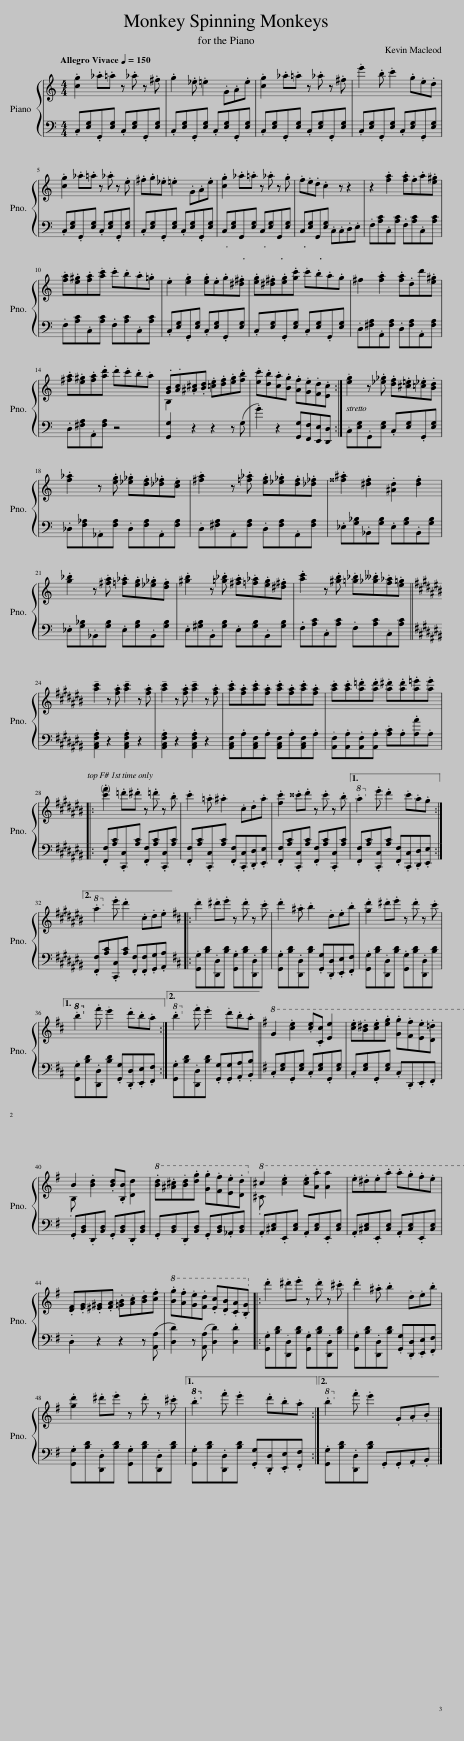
X:1
%%score { ( 1 3 ) | 2 }
L:1/8
Q:1/4=150
M:4/4
I:linebreak $
K:C
V:1 treble
V:3 treble
V:2 bass
V:1
 .[cg]2 ._a.=a z ._a z .^f | .g2 ._e .=e2 .G.A.e | .[cg]2 ._a.=a z ._a z .^f | .e'2 .b .c'2 .g.e.d |$ .[cg]2 ._a.=a z ._a z .e | %5
 .^f.g._e .=e2 .G.A.e | .[cg]2 ._a.=a z ._a z .g | .f.e.d .c2 z z2 | z2 .[fa]2 .[fa].f.a.[e^g] |$ .[fa].[e^g].[fa].[ac'] .c'.b.a.=g | %10
 .e2 .[eg]2 .[eg].e.g.[^d^f] | .[eg].[^d^f].[eg].[gc'] .c'.b.a.g | ^f2 .[fa]2 .[fa].dd'.[e^g] |$ .[^fa].[e^g].[fa].[ad'] .d'.c'.b.a | .[GB].[Ac].[^A^c].[Bd] .[=ce].[df].[eg].[fb] | %15
 .[ec'].[db].[ca].[Bg] .[Af].[Ge].[Fd].[Ec] :| .[eg]2 z .[_e_g] .[df].[^c=e].[=c_e].[Bd] |$ .[f_a]2 z .[eg] .[_e_g].[df].[_d_f].[ce] | .[^fa]2 z .[=f_a] .[eg].[_e_g].[df].[_d_f] | .[^^f^a]2 .[^df]2 .[^Ad]2 .[df]2 |$ %20
 .[g_b]2 z .[^fa] .[=f_a].[eg].[_e_g].[df] | .[^gb]2 z .[=g_b] .[^fa].[=f_a].[eg].[^d^f] | .[ac']2 z .[^gb] .[=g_b].[_g__b].[f_a].[e=g] ||$[K:C#] !tenuto![ac']2 z .[fa] !tenuto![ac']2 z .[fa] | !tenuto![ac']2 z .[fa] !tenuto![ac']2 z .[fa] | %25
 .[ac'].[fa].[ac'].[fa] .[ac'].[fa].[ac'].[fa] | .[ac'].[ac'].[a=d'].[ad'] .[a^d'].[ad'].[a=e'].[ae'] |:$ .[c'f']2 .=d'.^d' z .=d' z .b | .c'2 .=a .^a2 .c.d.a | .[fc']2 .^^c'.d' z .c' z .b |1 %30
!8va(! .a'2!8va)! .e' .d'2 .c'.a.g :|2$!8va(! .a'2!8va)! .e' .d'2 .c.d.e |:[K:D] .d'2 .^d'.e' z .d' z .c' | .d'2 .^a .b2 .d.e.b | .[gd']2 .^d'.e' z .d' z .c' |1$ %35
!8va(!!8va(! .b'2!8va)!!8va)! .f' .e'2 .d'.b.a :|2!8va(! .b'2!8va)! .f' .e'2 .d'.b.a ||[K:G]!8va(! g2 .[c'e']2 .[c'e'].[cc'] [ee']2!8va)! |!8va(! .[c'e'].[b^d'].[c'e'].[e'g'] .[gg'].[ff'].[ee'].[d=d']!8va)! |$!8va(! b2 .[bd']2 .[bd'].[Bb] [dd']2!8va)! | %40
!8va(! .[bd'].[^a^c'].[bd'].[d'g'] .[gg'].[ff'].[ee'].[dd']!8va)! |!8va(! ^c'2 .[c'e']2 .[c'e'].[aa'] [aa']2!8va)! |!8va(! .e'.^d'.e'.a' .a'.g'.f'.e'!8va)! |$!8va(! .[df].[eg].[^e^g].[fa] .[=gb].[ac'].[bd'].[c'f']!8va)! |!8va(!!8va(! .[bg'].[af'].[ge'].[fd'] .[ec'].[db].[ca].[Bg]!8va)!!8va)! |: %45
 .d'2 .^d'.e' z .d' z .^c' | .d'2 .^a .b2 .d.e.b |$ .[gd']2 .^d'.e' z .d' z .^c' |1!8va(!!8va(! .b'2!8va)!!8va)! .f' .e'2 .d'.b.a :|2!8va(! .b'2!8va)! .f' .e'2 .G.A.B |] %50
V:2
 .C,[E,G,].G,,[E,G,] .C,[E,G,].G,,[E,G,] | .C,[E,G,].G,,[E,G,] .C,[E,G,].G,,[E,G,] | .C,[E,G,].G,,[E,G,] .C,[E,G,].G,,[E,G,] | .C,[E,G,].G,,[E,G,] .C,[E,G,].G,,[E,G,] |$ .C,[E,G,].G,,[E,G,] .C,[E,G,].G,,[E,G,] | %5
 .C,[E,G,].G,,[E,G,] .C,[E,G,].G,,[E,G,] | .C,[E,G,].G,,[E,G,] .C,[E,G,].G,,[E,G,] | .C,[E,G,].G,,[E,G,] .C,.C,.D,.E, | .F,[A,C].C,[A,C] .F,[A,C].C,[A,C] |$ .F,[A,C].C,[A,C] .F,[A,C].C,[A,C] | %10
 .C,[E,G,].G,,[E,G,] .C,[E,G,].G,,[E,G,] | .C,[E,G,].G,,[E,G,] .C,[E,G,].G,,[E,G,] | .D,[^F,A,].A,,[F,A,] .D,[F,A,].A,,[F,A,] |$ .D,[^F,A,].A,,[F,A,] z4 | [G,,G,]2 z2 z2 z (G, | %15
 .G2) z2 [G,,G,][F,,F,][E,,E,][D,,D,] :| .C,[E,G,].G,,[E,G,] .C,[E,G,].G,,[E,G,] |$ ._D,[F,_A,]._A,,[F,A,] .D,[F,A,].A,,[F,A,] | .D,[^F,A,].A,,[F,A,] .D,[F,A,].A,,[F,A,] | ._E,[G,_B,]._B,,[G,B,] .E,[G,B,].B,,[G,B,] |$ %20
 ._E,[G,_B,]._B,,[G,B,] .E,[G,B,].B,,[G,B,] | .E,[^G,B,].B,,[G,B,] .E,[G,B,].B,,[G,B,] | .F,[A,C].C,[A,C] .F,[A,C].C,[A,C] ||$[K:C#] .[A,,C,F,A,]2 z2 .[A,,C,F,A,]2 z2 | .[A,,C,F,A,]2 z2 .[A,,C,F,A,]2 z2 | %25
 [A,,C,F,].A,[A,,C,F,].A, [A,,C,F,].A,[A,,C,F,].A, | .[A,,F,].[A,,A,].[A,,F,].[A,,A,] .[A,C].A,.[A,A].A, |:$ .[F,,F,][A,C].[C,,C,][A,C] .[F,,F,][A,C].[C,,C,][A,C] | .[F,,F,][A,C].[C,,C,][A,C] .[F,,F,].[C,,C,].[D,,D,].[E,,E,] | .[F,,F,][A,C].[C,,C,][A,C] .[F,,F,][A,C].[C,,C,][A,C] |1 %30
 .[F,,F,][A,C].[C,,C,][A,C] .[F,,F,].[C,,C,].[D,,D,].[E,,E,] :|2$ .[F,,F,][A,C].[C,,C,][A,C] .[F,,F,].[F,,F,].[G,,G,].[A,,A,] |:[K:D] .[G,,G,][B,D].[D,,D,][B,D] .[G,,G,][B,D].[D,,D,][B,D] | .[G,,G,][B,D].[D,,D,][B,D] .[G,,G,].[D,,D,].[E,,E,].[F,,F,] | .[G,,G,][B,D].[D,,D,][B,D] .[G,,G,][B,D].[D,,D,][B,D] |1$ %35
 .[G,,G,][B,D].[D,,D,][B,D] .[G,,G,].[D,,D,].[E,,E,].[F,,F,] :|2 .[G,,G,][B,D].[D,,D,][B,D] .[G,,G,].[G,,G,].[A,,A,].[B,,B,] ||[K:G] .C,[E,G,].G,,[E,G,] .C,[E,G,].G,,[E,G,] | .C,[E,G,].G,,[E,G,] .C,.D,,.E,,.F,, |$ .G,,[B,,D,].D,,[B,,D,] .G,,[B,,D,].D,,[B,,D,] | %40
 .G,,[B,,D,].D,,[B,,D,] .G,,[B,,D,]._A,,[B,,D,] | .A,,[^C,E,].E,,[C,E,] .A,,[C,E,].E,,[C,E,] | .A,,[^C,E,].E,,[C,E,] .A,,[C,E,].E,,[C,E,] |$ .D,2 z2 z2 z ([A,,A,] | [D,D]2) z ([A,,A,] [D,D]2) .[D,D]2 |: %45
 .[G,,G,][B,D].[D,,D,][B,D] .[G,,G,][B,D].[D,,D,][B,D] | .[G,,G,][B,D].[D,,D,][B,D] .[G,,G,].[D,,D,].[E,,E,].[F,,F,] |$ .[G,,G,][B,D].[D,,D,][B,D] .[G,,G,][B,D].[D,,D,][B,D] |1 .[G,,G,][B,D].[D,,D,][B,D] .[G,,G,].[D,,D,].[E,,E,].[F,,F,] :|2 .[G,,G,][B,D].[D,,D,][B,D] .G,,.G,,.A,,.B,, |] %50
V:3
 x8 | x8 | x8 | x8 |$ x8 | %5
 x8 | x8 | x8 | x8 |$ x8 | %10
 x8 | x8 | x8 |$ x8 | B,2 x6 | %15
 x8 :| x8 |$ x8 | x8 | x8 |$ %20
 x8 | x8 | x8 ||$[K:C#] x8 | x8 | %25
 x8 | x8 |:$ x8 | x8 | x8 |1 %30
!8va(! x2!8va)! x6 :|2$!8va(! x2!8va)! x6 |:[K:D] x8 | x8 | x8 |1$ %35
!8va(!!8va(! x2!8va)!!8va)! x6 :|2!8va(! x2!8va)! x6 ||[K:G]!8va(! x8!8va)! |!8va(! x8!8va)! |$!8va(! .B x7!8va)! | %40
!8va(! x8!8va)! |!8va(! .^c x7!8va)! |!8va(! x8!8va)! |$!8va(! x8!8va)! |!8va(!!8va(! x8!8va)!!8va)! |: %45
 x8 | x8 |$ x8 |1!8va(!!8va(! x2!8va)!!8va)! x6 :|2!8va(! x2!8va)! x6 |] %50
